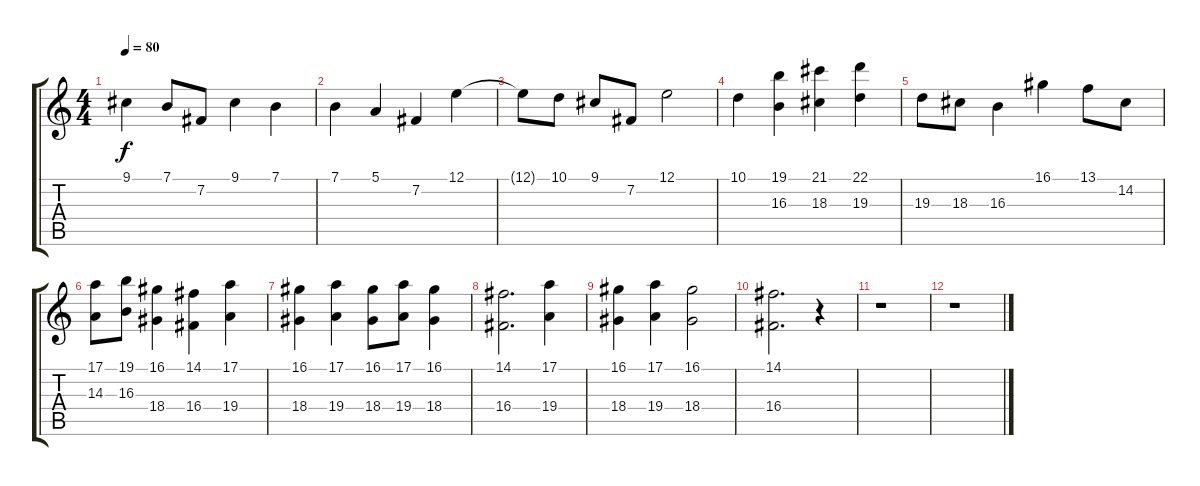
\track "" {instrument stringensemble1}
\staff {score tabs}
\tuning (E4 B3 G3 D3 A2 E2) {hide}
\ts (4 4)
\tempo 80
\clef g2
\ks c
9.1.4{dy f} 7.1.8 7.2.8 9.1.4 7.1.4 |
7.1.4 5.1.4 7.2.4 12.1.4 |
12.1{t}.8 10.1.8 9.1.8 7.2.8 12.1.2 |
10.1.4 (19.1 16.3).4 (21.1 18.3).4 (22.1 19.3).4 |
19.3.8 18.3.8 16.3.4 16.1.4 13.1.8 14.2.8 |
(17.1 14.3).8 (19.1 16.3).8 (16.1 18.4).4 (14.1 16.4).4 (17.1 19.4).4 |
(16.1 18.4).4 (17.1 19.4).4 (16.1 18.4).8 (17.1 19.4).8 (16.1 18.4).4 |
(14.1 16.4).2{d} (17.1 19.4).4 |
(16.1 18.4).4 (17.1 19.4).4 (16.1 18.4).2 |
(14.1 16.4).2{d} r.4 |
r.1 |
r.1
